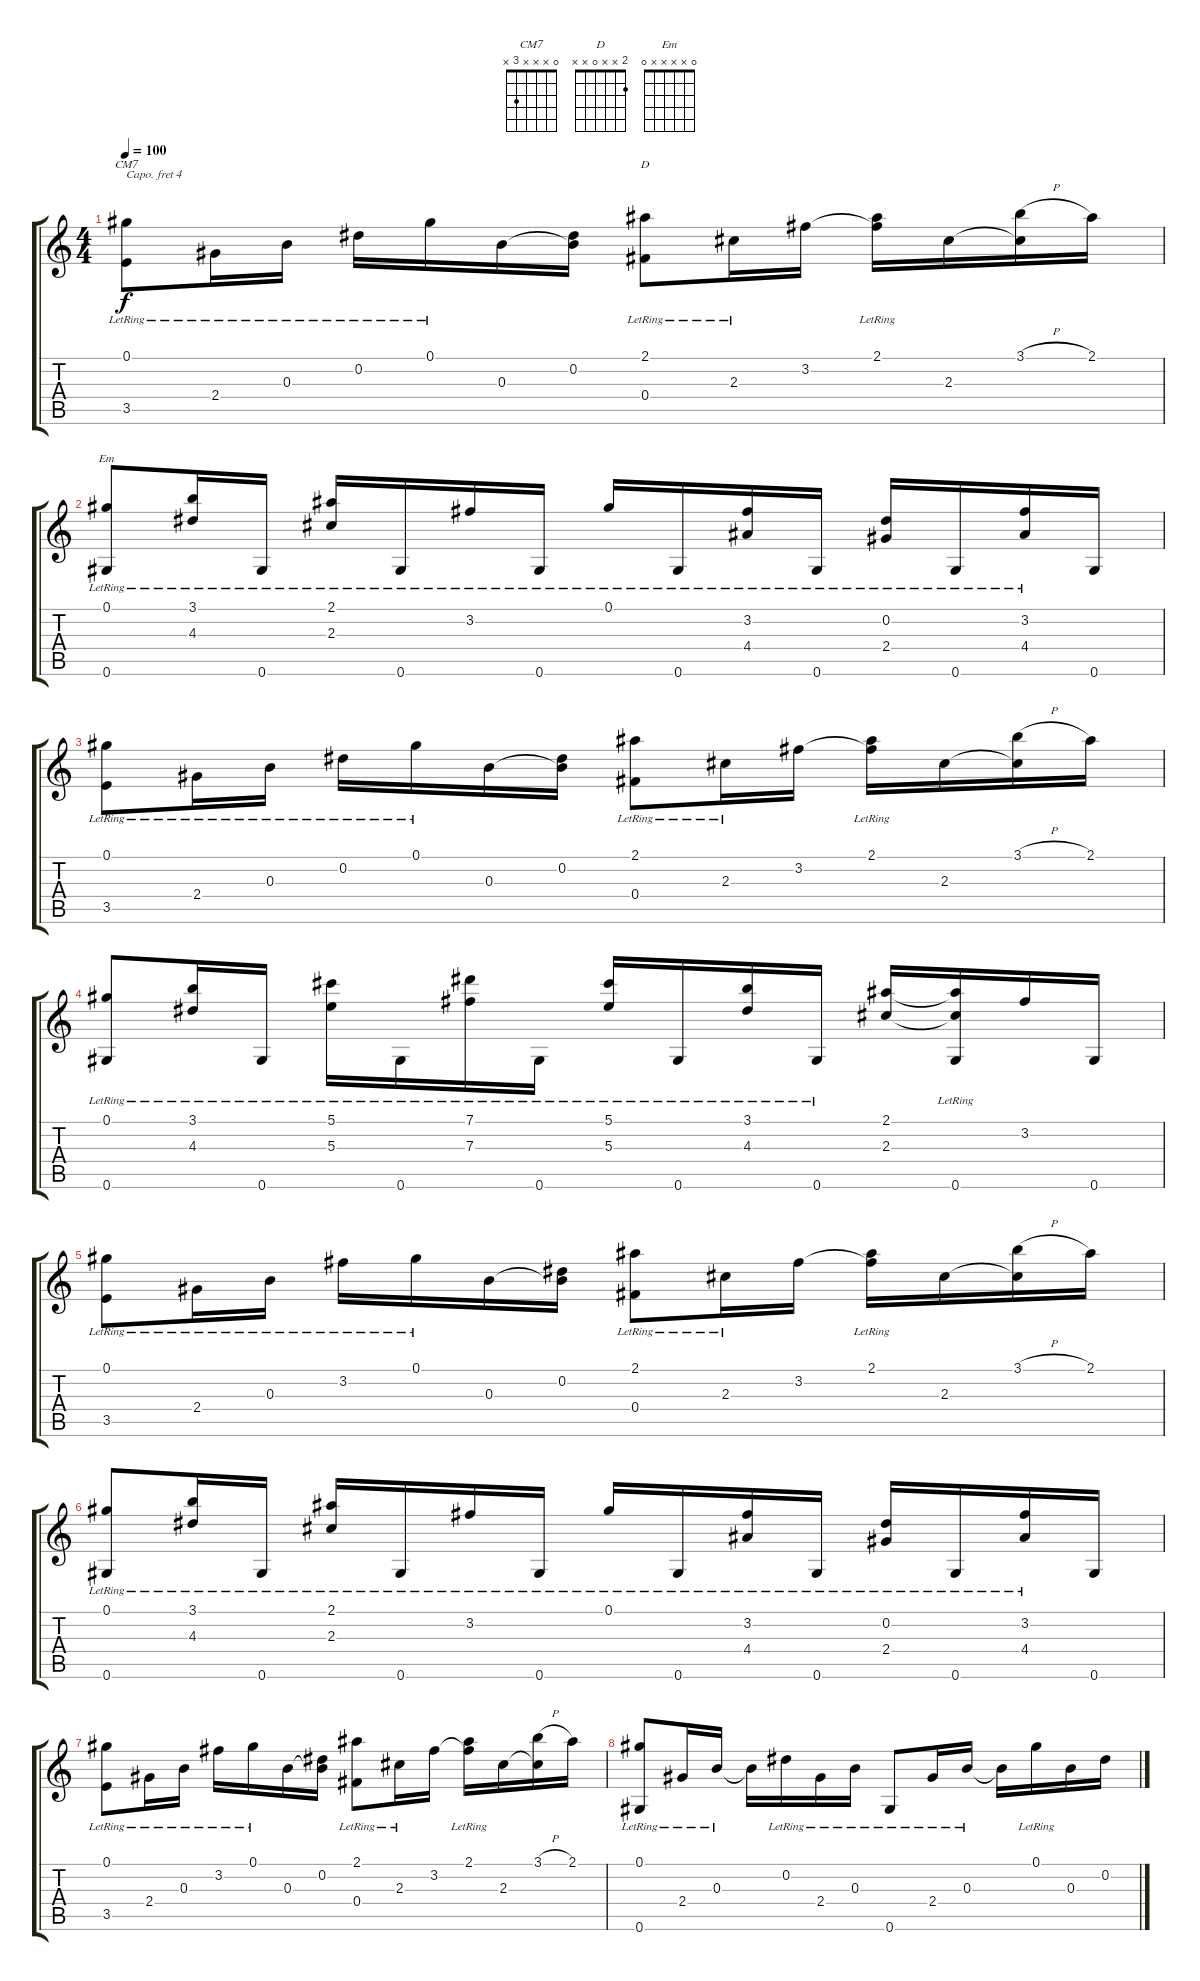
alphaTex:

\track "" {instrument acousticguitarsteel}
\staff {score tabs}
\capo 4
\tuning (E4 B3 G3 D3 A2 E2) {hide}
\chord ("CM7" 0 x x x 3 x)
\chord ("D" 2 x x 0 x x)
\chord ("Em" 0 x x x x 0)
\ts (4 4)
\tempo 100
\clef g2
\ks c
(0.1{lr} 3.5{lr}).8{ch "CM7" dy f} 2.4{lr}.16 0.3{lr}.16 0.2{lr}.16 0.1{lr}.16 0.3.16 (0.2 0.3{t}).16 (2.1{lr} 0.4{lr}).8{ch "D"} 2.3{lr}.16 3.2.16 (2.1{lr} 3.2{t}).16 2.3.16 (3.1{h} 2.3{t}).16 2.1.16 |
(0.1 0.6{lr}).8{ch "Em"} (3.1{lr} 4.3{lr}).16 0.6{lr}.16 (2.1{lr} 2.3{lr}).16 0.6{lr}.16 3.2{lr}.16 0.6{lr}.16 0.1{lr}.16 0.6{lr}.16 (3.2{lr} 4.4{lr}).16 0.6{lr}.16 (0.2 2.4{lr}).16 0.6{lr}.16 (3.2{lr} 4.4{lr}).16 0.6.16 |
(0.1{lr} 3.5{lr}).8 2.4{lr}.16 0.3{lr}.16 0.2{lr}.16 0.1{lr}.16 0.3.16 (0.2 0.3{t}).16 (2.1{lr} 0.4{lr}).8 2.3{lr}.16 3.2.16 (2.1{lr} 3.2{t}).16 2.3.16 (3.1{h} 2.3{t}).16 2.1.16 |
(0.1 0.6{lr}).8 (3.1{lr} 4.3{lr}).16 0.6{lr}.16 (5.1{lr} 5.3{lr}).16 0.6{lr}.16 (7.1{lr} 7.3{lr}).16 0.6{lr}.16 (5.1{lr} 5.3{lr}).16 0.6{lr}.16 (3.1{lr} 4.3{lr}).16 0.6{lr}.16 (2.1 2.3).16 (2.1{t} 2.3{t} 0.6{lr}).16 3.2.16 0.6.16 |
(0.1{lr} 3.5{lr}).8 2.4{lr}.16 0.3{lr}.16 3.2{lr}.16 0.1{lr}.16 0.3.16 (0.2 0.3{t}).16 (2.1{lr} 0.4{lr}).8 2.3{lr}.16 3.2.16 (2.1{lr} 3.2{t}).16 2.3.16 (3.1{h} 2.3{t}).16 2.1.16 |
(0.1 0.6{lr}).8 (3.1{lr} 4.3{lr}).16 0.6{lr}.16 (2.1{lr} 2.3{lr}).16 0.6{lr}.16 3.2{lr}.16 0.6{lr}.16 0.1{lr}.16 0.6{lr}.16 (3.2{lr} 4.4{lr}).16 0.6{lr}.16 (0.2 2.4{lr}).16 0.6{lr}.16 (3.2{lr} 4.4{lr}).16 0.6.16 |
(0.1{lr} 3.5{lr}).8 2.4{lr}.16 0.3{lr}.16 3.2{lr}.16 0.1{lr}.16 0.3.16 (0.2 0.3{t}).16 (2.1{lr} 0.4{lr}).8 2.3{lr}.16 3.2.16 (2.1{lr} 3.2{t}).16 2.3.16 (3.1{h} 2.3{t}).16 2.1.16 |
(0.1{lr} 0.6{lr}).8 2.4{lr}.16 0.3{lr}.16 0.3{t}.16 0.2{lr}.16 2.4{lr}.16 0.3{lr}.16 0.6{lr}.8 2.4{lr}.16 0.3{lr}.16 0.3{t}.16 0.1{lr}.16 0.3.16 0.2.16
